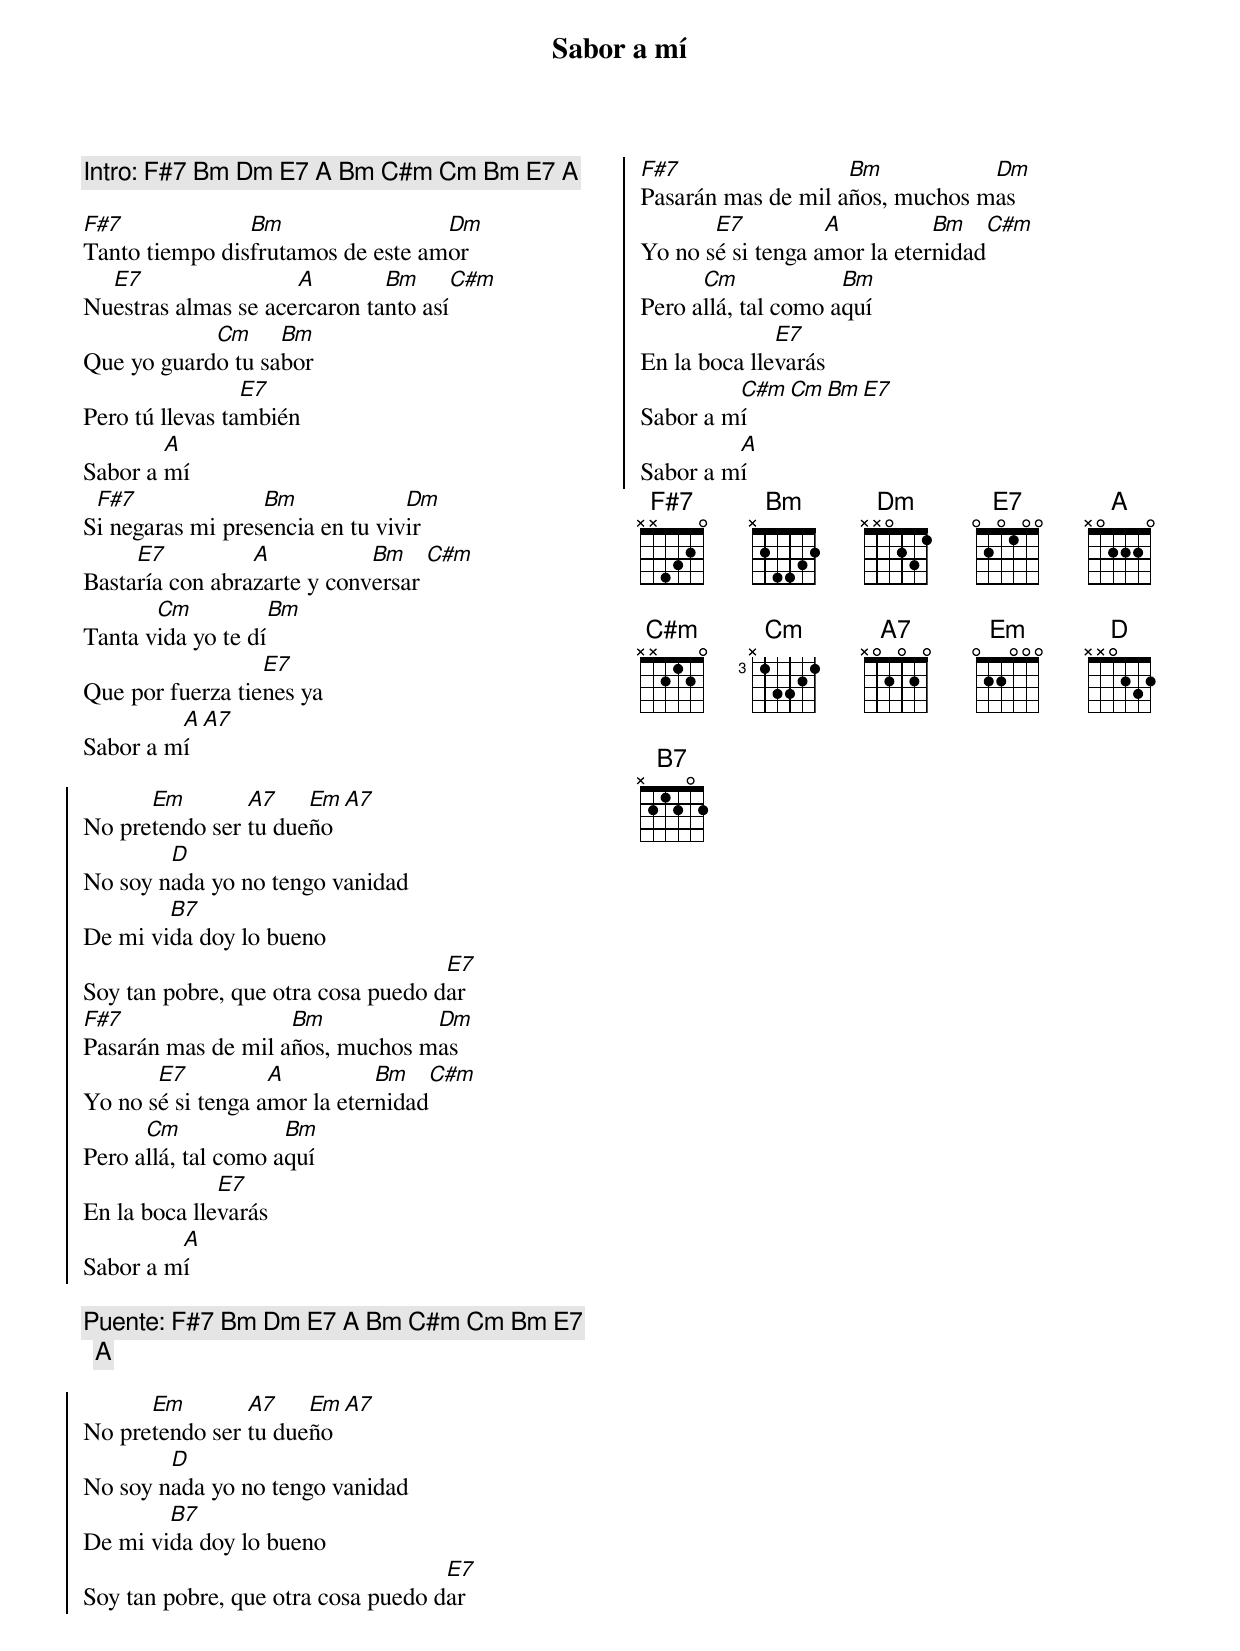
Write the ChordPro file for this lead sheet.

{title: Sabor a mí}
{columns: 2}
{Define: E7 frets 0 2 0 1 0 0}
{comment: Intro: [F#7] [Bm] [Dm] [E7] [A] [Bm] [C#m] [Cm] [Bm] [E7] [A]}

{start_of_verse}
[F#7]Tanto tiempo dis[Bm]frutamos de este am[Dm]or
Nu[E7]estras almas se ace[A]rcaron ta[Bm]nto así[C#m]
Que yo guard[Cm]o tu sa[Bm]bor
Pero tú llevas ta[E7]mbién
Sabor a [A]mí
S[F#7]i negaras mi pres[Bm]encia en tu viv[Dm]ir
Basta[E7]ría con abra[A]zarte y conv[Bm]ersar [C#m]
Tanta v[Cm]ida yo te dí[Bm]
Que por fuerza tie[E7]nes ya
Sabor a m[A]í[A7]
{end_of_verse}

{start_of_chorus}
No pre[Em]tendo ser [A7]tu due[Em]ño[A7]
No soy n[D]ada yo no tengo vanidad
De mi vi[B7]da doy lo bueno
Soy tan pobre, que otra cosa puedo d[E7]ar
[F#7]Pasarán mas de mil a[Bm]ños, muchos m[Dm]as
Yo no s[E7]é si tenga a[A]mor la eter[Bm]nidad[C#m]
Pero a[Cm]llá, tal como a[Bm]quí
En la boca lle[E7]varás
Sabor a m[A]í
{end_of_chorus}

{comment: Puente: [F#7] [Bm] [Dm] [E7] [A] [Bm] [C#m] [Cm] [Bm] [E7] [A]}

{start_of_chorus}
No pre[Em]tendo ser [A7]tu due[Em]ño[A7]
No soy n[D]ada yo no tengo vanidad
De mi vi[B7]da doy lo bueno
Soy tan pobre, que otra cosa puedo d[E7]ar
[F#7]Pasarán mas de mil a[Bm]ños, muchos m[Dm]as
Yo no s[E7]é si tenga a[A]mor la eter[Bm]nidad[C#m]
Pero a[Cm]llá, tal como a[Bm]quí
En la boca lle[E7]varás
Sabor a m[C#m]í[Cm][Bm][E7]
Sabor a m[A]í
{end_of_chorus}
